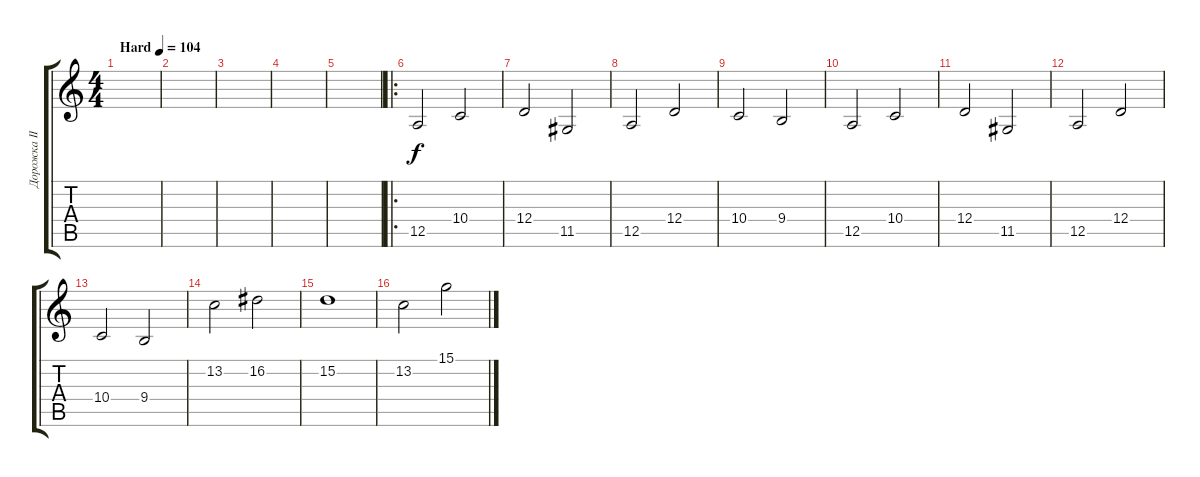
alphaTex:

\track ("Дорожка II" "Дорожка II") {instrument synthbrass1}
\staff {score tabs}
\tuning (E4 B3 G3 D3 A2 E2) {hide}
\ts (4 4)
\tempo (104 "Hard")
\clef g2
\ks c
|
|
|
|
|
\ro
12.5.2 10.4.2 |
12.4.2 11.5.2 |
12.5.2 12.4.2 |
10.4.2 9.4.2 |
12.5.2 10.4.2 |
12.4.2 11.5.2 |
12.5.2 12.4.2 |
10.4.2 9.4.2 |
13.2.2 16.2.2 |
15.2.1 |
13.2.2 15.1.2
